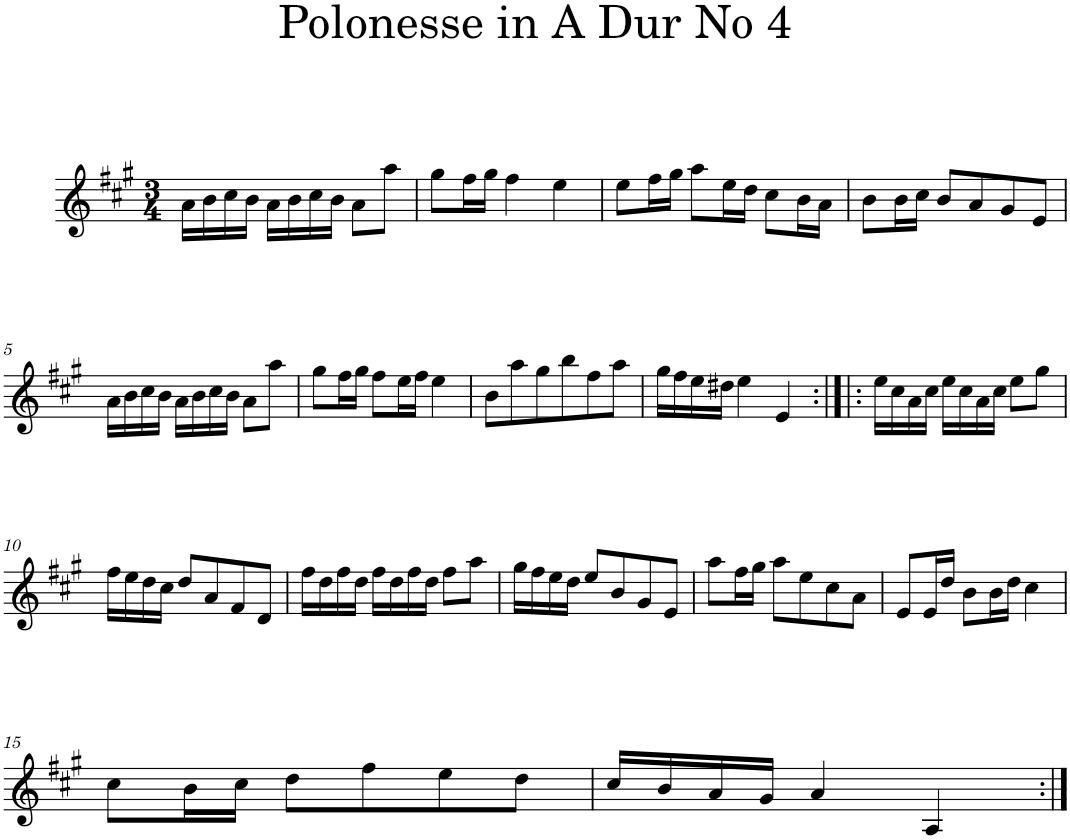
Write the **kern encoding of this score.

**kern
*part1
*staff1
*I"Piano
*I'Pno
*clefG2
*k[f#c#g#]
*A:
*M3/4
=1
16a\LL
16b\
16cc#\
16b\JJ
16a\LL
16b\
16cc#\
16b\JJ
8a\L
8aa\J
=2
8gg#\L
16ff#\L
16gg#\JJ
4ff#\
4ee\
=3
8ee\L
16ff#\L
16gg#\JJ
8aa\L
16ee\L
16dd\JJ
8cc#\L
16b\L
16a\JJ
=4
8b\L
16b\L
16cc#\JJ
8b/L
8a/
8g#/
8e/J
!!LO:LB:g=z
=5
16a\LL
16b\
16cc#\
16b\JJ
16a\LL
16b\
16cc#\
16b\JJ
8a\L
8aa\J
=6
8gg#\L
16ff#\L
16gg#\JJ
8ff#\L
16ee\L
16ff#\JJ
4ee\
=7
8b\L
8aa\
8gg#\
8bb\
8ff#\
8aa\J
=8
16gg#\LL
16ff#\
16ee\
16dd#X\JJ
4ee\
4e/
=9:|!|:
16ee\LL
16cc#\
16a\
16cc#\JJ
16ee\LL
16cc#\
16a\
16cc#\JJ
8ee\L
8gg#\J
!!LO:LB:g=z
=10
16ff#\LL
16ee\
16dd\
16cc#\JJ
8dd/L
8a/
8f#/
8d/J
=11
16ff#\LL
16dd\
16ff#\
16dd\JJ
16ff#\LL
16dd\
16ff#\
16dd\JJ
8ff#\L
8aa\J
=12
16gg#\LL
16ff#\
16ee\
16dd\JJ
8ee/L
8b/
8g#/
8e/J
=13
8aa\L
16ff#\L
16gg#\JJ
8aa\L
8ee\
8cc#\
8a\J
=14
8e/L
16e/L
16dd/JJ
8b\L
16b\L
16dd\JJ
4cc#\
!!LO:LB:g=z
=15
8cc#\L
16b\L
16cc#\JJ
8dd\L
8ff#\
8ee\
8dd\J
=16
16cc#/LL
16b/
16a/
16g#/JJ
4a/
4A/
=:|!
*-
